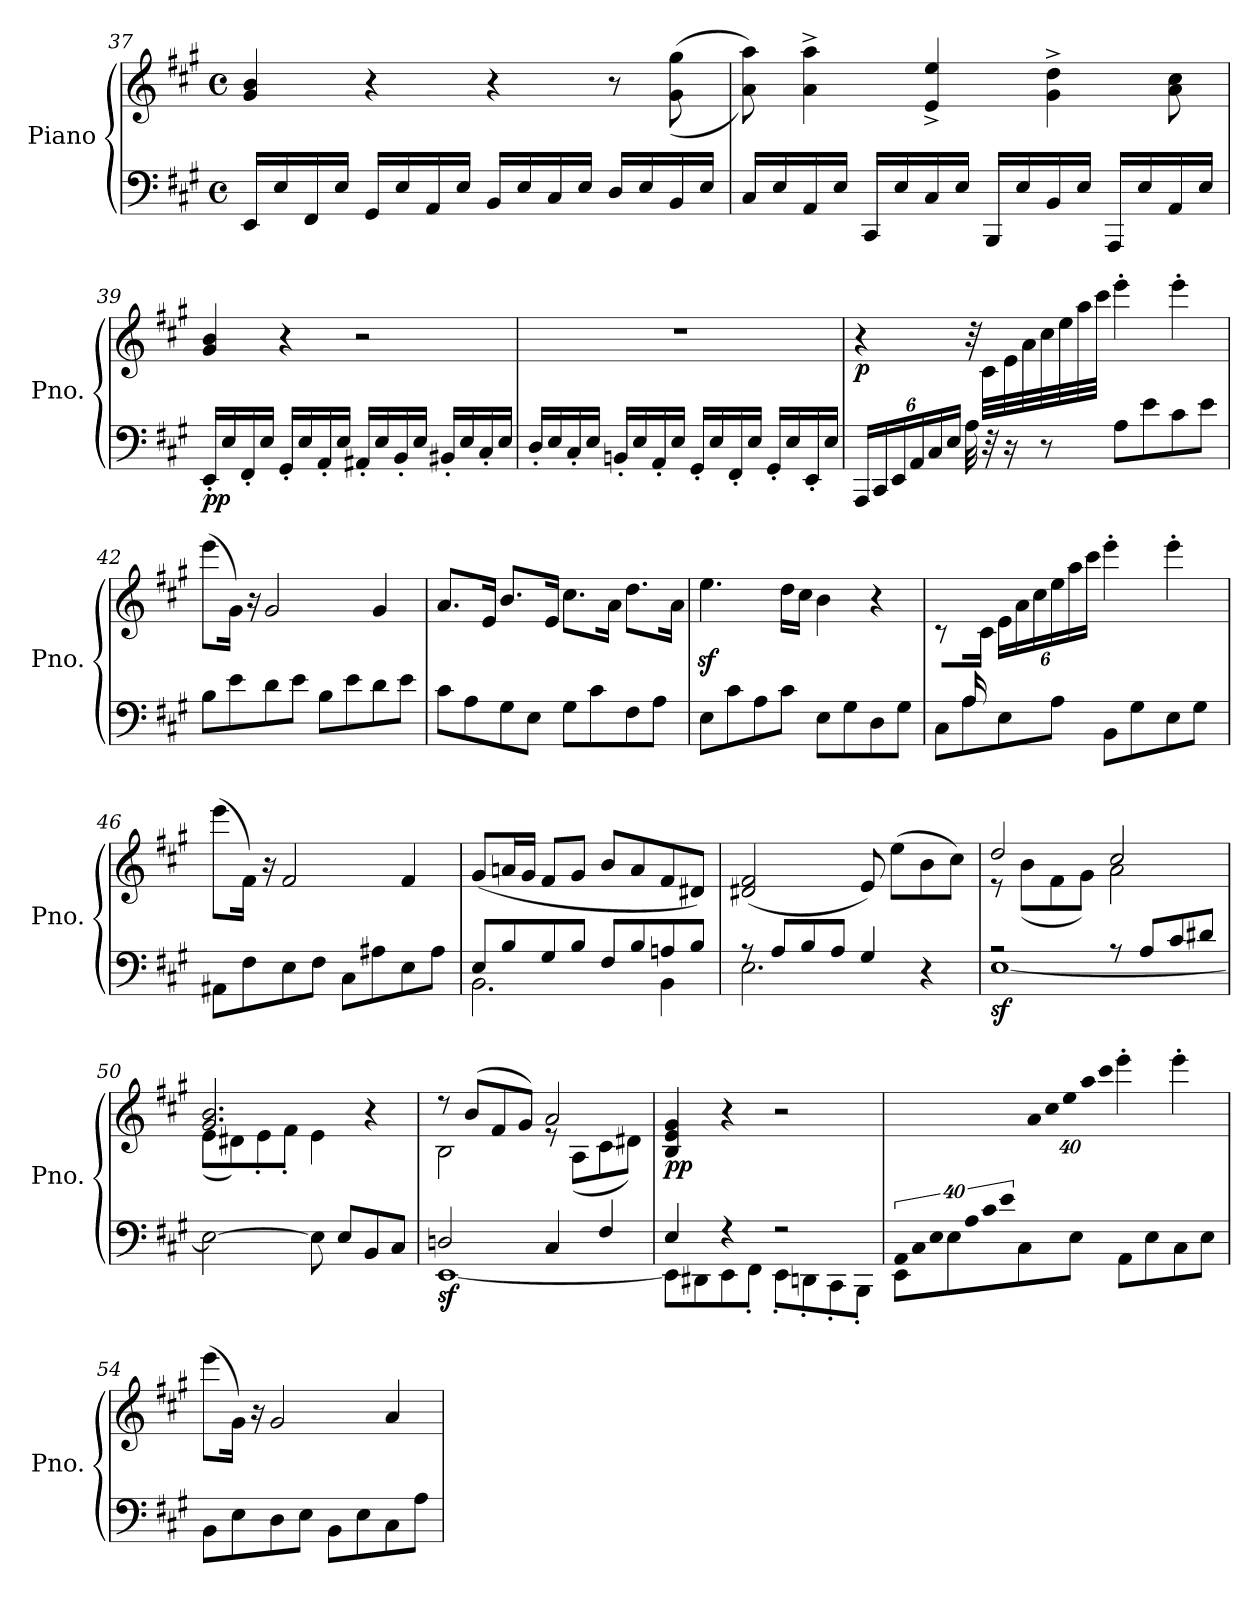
**kern	**kern	**dynam
*part1	*part1	*part1
*staff2	*staff1	*staff1/2
*I"Piano	*	*
*I'Pno.	*	*
*clefF4	*clefG2	*
*k[f#c#g#]	*k[f#c#g#]	*
*A:	*A:	*
*M4/4	*M4/4	*
*met(c)	*met(c)	*
=37	=37	=37
16EE/LL	4g#/ 4b/	.
16E/	.	.
16FF#/	.	.
16E/JJ	.	.
16GG#/LL	4r	.
16E/	.	.
16AA/	.	.
16E/JJ	.	.
16BB/LL	4r	.
16E/	.	.
16C#/	.	.
16E/JJ	.	.
16D/LL	8r	.
16E/	.	.
16BB/	(>(>8g#\ 8gg#\	.
16E/JJ	.	.
!!LO:LB:g=z
=38	=38	=38
16C#/LL	8a\ 8aa\))	.
16E/	.	.
16AA/	4a\^ 4aa\^	.
16E/JJ	.	.
16CC#/LL	.	.
16E/	.	.
16C#/	4e/^ 4ee/^	.
16E/JJ	.	.
16BBB/LL	.	.
16E/	.	.
16BB/	4g#\^ 4dd\^	.
16E/JJ	.	.
16AAA/LL	.	.
16E/	.	.
16AA/	8a\ 8cc#\	.
16E/JJ	.	.
=39	=39	=39
!	!	!LO:DY:b=2
16EE'/LL	4g#/ 4b/	pp
16E/	.	.
16FF#'/	.	.
16E/JJ	.	.
16GG#'/LL	4r	.
16E/	.	.
16AA'/	.	.
16E/JJ	.	.
16AA#X'/LL	2r	.
16E/	.	.
16BB'/	.	.
16E/JJ	.	.
16BB#X'/LL	.	.
16E/	.	.
16C#'/	.	.
16E/JJ	.	.
!!LO:LB:g=z
=40	=40	=40
16D'/LL	1r	.
16E/	.	.
16C#'/	.	.
16E/JJ	.	.
16BBn'/LL	.	.
16E/	.	.
16AA'/	.	.
16E/JJ	.	.
16GG#'/LL	.	.
16E/	.	.
16FF#'/	.	.
16E/JJ	.	.
16GG#'/LL	.	.
16E/	.	.
16EE'/	.	.
16E/JJ	.	.
=41	=41	=41
*Xbrackettup	*	*
!	!	!LO:DY:b
24AAA/LL	4r	p
24CC#/	.	.
24EE/	.	.
24AA/	.	.
24C#/	.	.
24E/JJ	.	.
32A\	32r	.
32r	32c#\LLL	.
16r	32e\	.
.	32a\	.
8r	32cc#\	.
.	32ee\	.
.	32aa\	.
.	32ccc#\JJJ	.
8A\L	4eee'\	.
8e\	.	.
8c#\	4eee'\	.
8e\J	.	.
!!LO:PB:g=z
=42	=42	=42
8B\L	(>8eee\L	.
8e\	16g#\Jk)	.
.	16r	.
8d\	2g#/	.
8e\J	.	.
8B\L	.	.
8e\	.	.
8d\	4g#/	.
8e\J	.	.
=43	=43	=43
8c#\L	8.a/L	.
8A\	.	.
.	16e/Jk	.
8G#\	8.b/L	.
8E\J	.	.
.	16e/Jk	.
8G#\L	8.cc#\L	.
8c#\	.	.
.	16a\Jk	.
8F#\	8.dd\L	.
8A\J	.	.
.	16a\Jk	.
=44	=44	=44
8E\L	4.eez<\	.
8c#\	.	.
8A\	.	.
8c#\J	16dd\LL	.
.	16cc#\JJ	.
8E\L	4b\	.
8G#\	.	.
8D\	4r	.
8G#\J	.	.
=45	=45	=45
*^	*	*
8ryy	8C#\L	8r	.
16A/LL	8A\	16ryy	.
2ryy	.	16c#\JJ	.
*	*	*Xbrackettup	*
.	8E\	24e\LL	.
.	.	24a\	.
.	.	24cc#\	.
.	8A\J	24ee\	.
.	.	24aa\	.
.	.	24ccc#\JJ	.
.	8BB\L	4eee'\	.
.	8G#\	.	.
4ryy	.	.	.
.	8E\	4eee'\	.
.	8G#\J	.	.
16ryy	.	.	.
*v	*v	*	*
!!LO:LB:g=z
=46	=46	=46
8AA#X\L	(>8eee\L	.
8F#\	16f#\Jk)	.
.	16r	.
8E\	2f#/	.
8F#\J	.	.
8C#\L	.	.
8A#X\	.	.
8E\	4f#/	.
8A#\J	.	.
=47	=47	=47
*^	*	*
8E/L	2.BB\	(<8g#/L	.
8B/	.	16an/L	.
.	.	16g#/JJ	.
8G#/	.	8f#/L	.
8B/J	.	8g#/J	.
8F#/L	.	8b/L	.
8B/	.	8a/	.
8An/	4BB\	8f#/	.
8B/J	.	8d#X/J)	.
=48	=48	=48	=48
8rA	2.E\	(<2d#X/ 2f#/	.
8A/L	.	.	.
8B/	.	.	.
8A/J	.	.	.
4G#/	.	8e/)	.
.	.	(>8ee\L	.
4r	4ryy	8b\	.
.	.	8cc#\J)	.
=49	=49	=49	=49
*	*	*^	*
!	!	!	!	!LO:DY:b=2
2rA	[1E	2dd/	8re	sf
.	.	.	(<8b\L	.
.	.	.	8f#\	.
.	.	.	8g#\J)	.
8rA	.	2cc#/	2a\	.
8A/L	.	.	.	.
8c#/	.	.	.	.
8d#X/J	.	.	.	.
!!LO:LB:g=z	!!
=50	=50	=50	=50	=50
2ryy	2E\_	2.g#/ 2.b/	(<8e\L	.
.	.	.	8d#X\)	.
.	.	.	8e'\	.
.	.	.	8f#'\J	.
8ryy	8E\]	.	4e\	.
8E/L	4.ryy	.	.	.
8BB/	.	4r	4ryy	.
8C#/J	.	.	.	.
=51	=51	=51	=51	=51
!	!	!	!	!LO:DY:b=2
2Dn/	[1EE	8r	2B\	sf
.	.	(>8b/L	.	.
.	.	8f#/	.	.
.	.	8g#/J)	.	.
4C#/	.	2a/	8re	.
.	.	.	(<8A\L	.
4F#/	.	.	8c#\	.
.	.	.	8d#X\J)	.
=52	=52	=52	=52	=52
!	!	!	!	!LO:DY:b
*	*	*v	*v	*
4E/	8EE\L]	4B/ 4e/ 4g#/	pp
.	8DD#X\	.	.
4rF	8EE\	4r	.
.	8FF#'\J	.	.
2rF	8EE'\L	2r	.
.	8DDn'\	.	.
.	8CC#'\	.	.
.	8BBB'\J	.	.
!!LO:LB:g=z
=53	=53	=53	=53
*brackettup	*	*	*
!LO:N:vis=4	!	!	!
640%29AA/	8EE\L	320%87ryy	.
!LO:N:vis=4	!	!	!
640%29C#/	.	.	.
!LO:N:vis=4	!	!	!
640%29E/	.	.	.
.	8E\	.	.
!LO:N:vis=4	!	!	!
640%29A/	.	.	.
!LO:N:vis=4	!	!	!
640%29c#/	.	.	.
!LO:N:vis=4	!	!	!
640%29e/	.	.	.
.	8C#\	.	.
!	!	!LO:N:vis=4	!
320%233ryy	.	640%29a/	.
!	!	!LO:N:vis=4	!
.	.	640%29cc#\	.
!	!	!LO:N:vis=4	!
.	.	640%29ee\	.
.	8E\J	.	.
!	!	!LO:N:vis=4	!
.	.	640%29aa\	.
!	!	!LO:N:vis=4	!
.	.	640%29ccc#\	.
.	.	4eee'\	.
.	8AA\L	.	.
.	8E\	.	.
.	.	4eee'\	.
.	8C#\	.	.
.	8E\J	.	.
.	.	640ryy	.
*v	*v	*	*
=54	=54	=54
8BB\L	(>8eee\L	.
8E\	16g#\Jk)	.
.	16r	.
8D\	2g#/	.
8E\J	.	.
8BB\L	.	.
8E\	.	.
8C#\	4a/	.
8A\J	.	.
=	=	=
*-	*-	*-
